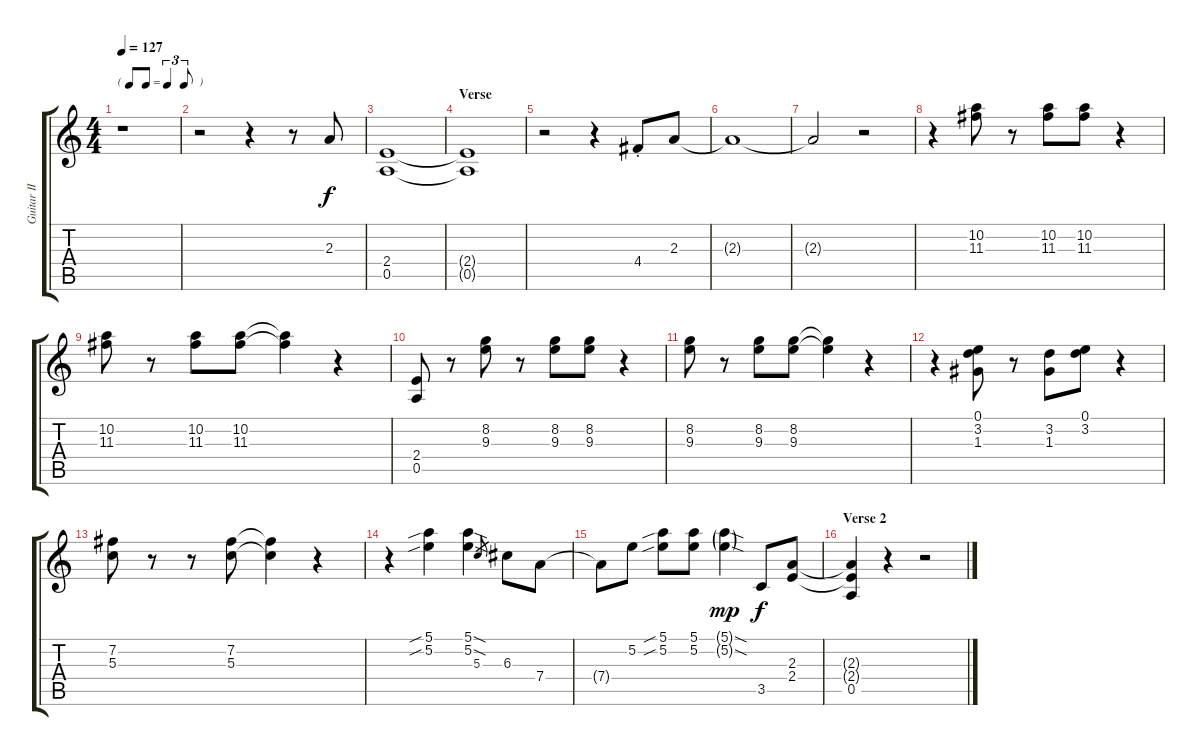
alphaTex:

\track ("Guitar II" "Guitar II") {instrument distortionguitar}
\staff {score tabs}
\tuning (E4 B3 G3 D3 A2 E2) {hide}
\ts (4 4)
\tf triplet8th
\tempo 127
\clef g2
\ks c
r.1{dy f instrument distortionguitar} |
r.2 r.4 r.8 2.3.8 |
(2.4 0.5).1 |
\section ("" "Verse")
(2.4{t} 0.5{t}).1 |
r.2 r.4 4.4{st}.8 2.3.8 |
2.3{t}.1 |
2.3{t}.2 r.2 |
r.4 (10.2 11.3).8 r.8 (10.2 11.3).8 (10.2 11.3).8 r.4 |
(10.2 11.3).8 r.8 (10.2 11.3).8 (10.2 11.3).8 (10.2{t} 11.3{t}).4 r.4 |
(2.4 0.5).8 r.8 (8.2 9.3).8 r.8 (8.2 9.3).8 (8.2 9.3).8 r.4 |
(8.2 9.3).8 r.8 (8.2 9.3).8 (8.2 9.3).8 (8.2{t} 9.3{t}).4 r.4 |
r.4 (0.1 3.2 1.3).8 r.8 (3.2 1.3).8 (0.1 3.2).8 r.4 |
(7.2 5.3).8 r.8 r.8 (7.2 5.3).8 (7.2{t} 5.3{t}).4 r.4 |
r.4 (5.1{sib} 5.2{sib}).4 (5.1{sod} 5.2{sod}).4 5.3.8{gr} 6.3.8 7.4.8 |
7.4{t}.8 5.2.8 (5.1{sib} 5.2{sib}).8 (5.1 5.2).8 (5.1{sod g} 5.2{sod g}).4{dy mp} 3.5.8{dy f} (2.3 2.4).8 |
\section ("" "Verse 2")
(2.3{t} 2.4{t} 0.5).4 r.4 r.2
